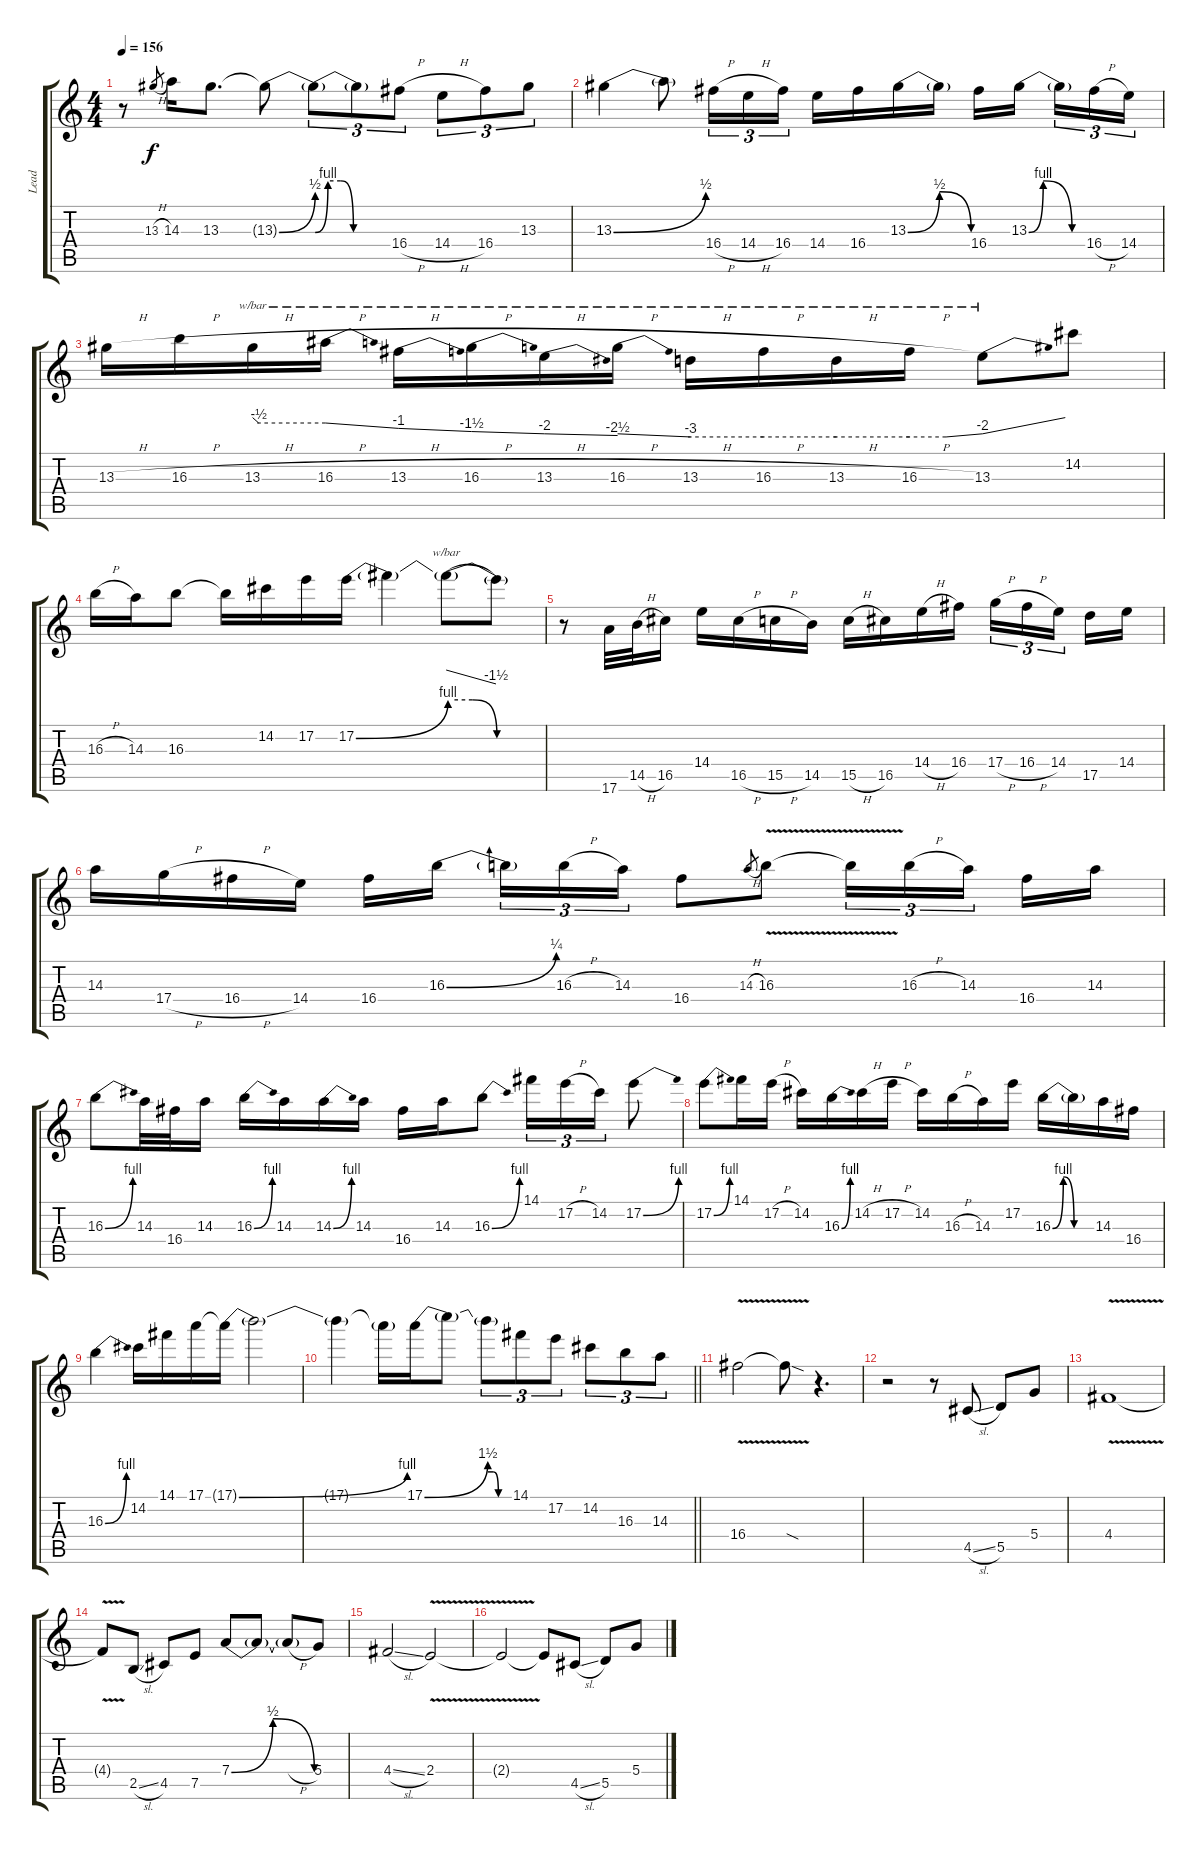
\track ("Lead" "Lead") {instrument overdrivenguitar}
\staff {score tabs}
\tuning (E4 B3 G3 D3 A2 E2) {hide}
\ts (4 4)
\tempo 156
\clef g2
\ks c
r.8{dy f} 13.3{h}.8{gr} 14.3.16 13.3.8{d} 13.3{be (bend 0 0 60 2) t}.8 13.3{be (custom 0 0 10 4 20 4 30 0 60 0) t}.8{tu (3 2)} 13.3{t}.8{tu (3 2)} 16.4{h}.8{tu (3 2)} 14.4{h}.8{tu (3 2)} 16.4.8{tu (3 2)} 13.3.8{tu (3 2)} |
13.3{be (bend 0 0 60 2)}.4 13.3{t}.8 16.4{h}.16{tu (3 2)} 14.4{h}.16{tu (3 2)} 16.4.16{tu (3 2)} 14.4.16 16.4.16 13.3{be (bendrelease 0 0 30 2 30 2 60 0)}.16 13.3{t}.16 16.4.16 13.3{be (custom 0 0 15 4 45 0 60 0)}.16{beam splitsecondary} 13.3{t}.16{tu (3 2)} 16.4{h}.16{tu (3 2)} 14.4.16{tu (3 2)} |
13.3{h}.16 16.3{h}.16 13.3{h}.16{tbe (custom default 0 0 5 -2 60 -2)} 16.3{h}.16{tbe (dive default 0 -2 60 -4)} 13.3{h}.16{tbe (dive default 0 -4 60 -6)} 16.3{h}.16{tbe (dive default 0 -6 60 -8)} 13.3{h}.16{tbe (dive default 0 -8 60 -10)} 16.3{h}.16{tbe (dive default 0 -8 60 -12)} 13.3{h}.16{tbe (hold default 0 -12 60 -12)} 16.3{h}.16{tbe (hold default 0 -12 60 -12)} 13.3{h}.16{tbe (hold default 0 -12 60 -12)} 16.3{h}.16{tbe (custom default 0 -12 30 -12 60 -8)} 13.3.8{tbe (dive default 0 -8 60 0)} 14.2.8 |
16.3{h}.16 14.3.16 16.3.8 16.3{t}.16 14.2.16 17.2.16 17.2{be (bend 0 0 60 4)}.16 17.2{t}.4 17.2{be (custom 0 4 15 4 30 0 60 0) t}.8{tbe (dive default 0 0 60 -6)} 17.2{t}.8 |
r.8 17.6.32 14.5{h}.32 16.5.16 14.4.16 16.5{h}.16 15.5{h}.16 14.5.16 15.5{h}.16 16.5.16 14.4{h}.16 16.4.16 17.4{h}.16{tu (3 2)} 16.4{h}.16{tu (3 2)} 14.4.16{tu (3 2) beam splitsecondary} 17.5.16 14.4.16 |
14.3.16 17.4{h}.16 16.4{h}.16 14.4.16 16.4.16 16.3{be (bend 0 0 60 1)}.16{beam splitsecondary} 16.3{t}.16{tu (3 2)} 16.3{h}.16{tu (3 2)} 14.3.16{tu (3 2)} 16.4.8 14.3{h}.8{gr} 16.3{v}.8 16.3{t}.16{tu (3 2)} 16.3{h}.16{tu (3 2)} 14.3.16{tu (3 2) beam splitsecondary} 16.4.16 14.3.16 |
16.3{be (bend 0 0 60 4)}.8 14.3.32 16.4.32 14.3.16 16.3{be (bend 0 0 60 4)}.16 14.3.16 14.3{be (bend 0 0 60 4)}.16 14.3.16 16.4.16 14.3.16 16.3{be (bend 0 0 60 4)}.8 14.1.16{tu (3 2)} 17.2{h}.16{tu (3 2)} 14.2.16{tu (3 2)} 17.2{be (bend 0 0 60 4)}.8 |
17.2{be (bend 0 0 60 4)}.8 14.1.16 17.2{h}.16 14.2.16 16.3{be (bend 0 0 60 4)}.16 14.2{h}.16 17.2{h}.16 14.2.16 16.3{h}.16 14.3.16 17.2.16 16.3{be (custom 0 0 15 4 30 0 60 0)}.16 16.3{t}.16 14.3.16 16.4.16 |
16.3{be (bend 0 0 60 4)}.4 14.2.16 14.1.16 17.1.16 17.1{be (bend 0 0 60 4) t}.16 17.1{t}.2 |
\barLineRight lightlight
17.1{t}.4 17.1{t}.16 17.1{be (bend 0 0 60 6)}.16 17.1{t}.8 17.1{be (custom 0 4 15 4 30 0 60 0) t}.8{tu (3 2)} 14.1.8{tu (3 2)} 17.2.8{tu (3 2)} 14.2.8{tu (3 2)} 16.3.8{tu (3 2)} 14.3.8{tu (3 2)} |
16.4{v}.2 16.4{sod t}.8 r.4{d} |
r.2 r.8 4.5{sl}.8 5.5.8 5.4.8 |
4.4{v}.1 |
4.4{t}.8 2.5{sl}.8 4.5.8 7.5.8 7.4{be (bendrelease 0 0 15 2 45 2 60 0)}.8 7.4{t}.8 7.4{h t}.8 5.4.8 |
4.4{sl}.2 2.4{v}.2 |
2.4{t}.2 2.4{t}.8 4.5{sl}.8 5.5.8 5.4.8
